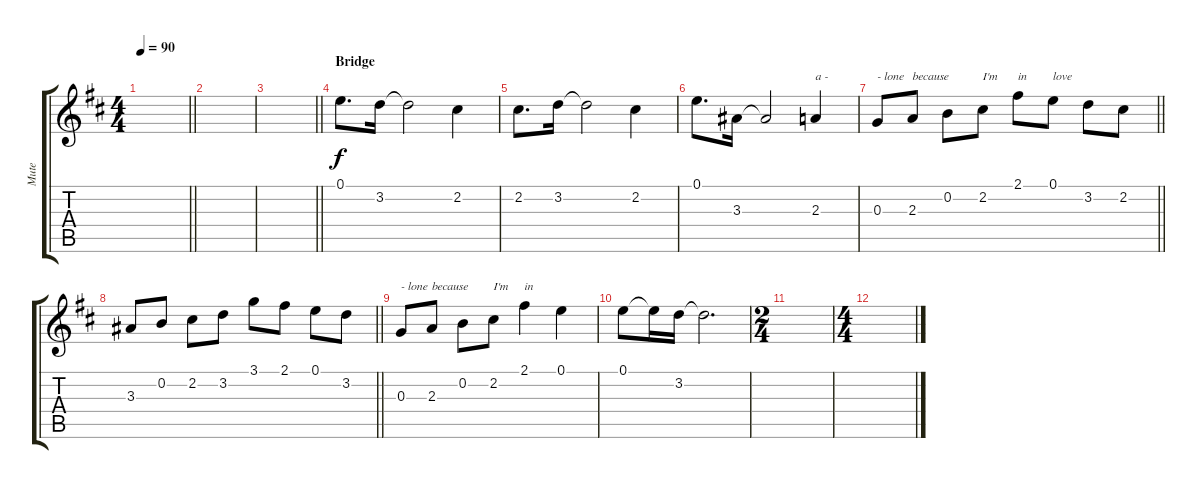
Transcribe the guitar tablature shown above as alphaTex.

\track ("Mute" "Mute") {mute instrument acousticguitarsteel}
\staff {score tabs}
\tuning (E4 B3 G3 D3 A2 E2) {hide}
\ts (4 4)
\tempo 90
\clef g2
\barLineRight lightlight
\ks d
|
|
\barLineRight lightlight
|
\section ("" "Bridge")
0.1.8{d} 3.2.16 3.2{t}.2 2.2.4 |
2.2.8{d} 3.2.16 3.2{t}.2 2.2.4 |
0.1.8{d} 3.3.16 3.3{t}.2 2.3.4{txt "a -"} |
\barLineRight lightlight
0.3.8{txt "- lone"} 2.3.8{txt "because"} 0.2.8 2.2.8{txt "I'm"} 2.1.8{txt "in"} 0.1.8{txt "love"} 3.2.8 2.2.8 |
\barLineRight lightlight
3.3.8 0.2.8 2.2.8 3.2.8 3.1.8 2.1.8 0.1.8 3.2.8 |
0.3.8{txt "- lone"} 2.3.8{txt "because"} 0.2.8 2.2.8{txt "I'm"} 2.1.4{txt "in"} 0.1.4 |
0.1.8 0.1{t}.16 3.2.16 3.2{t}.2{d} |
\ts (2 4)
|
\ts (4 4)
